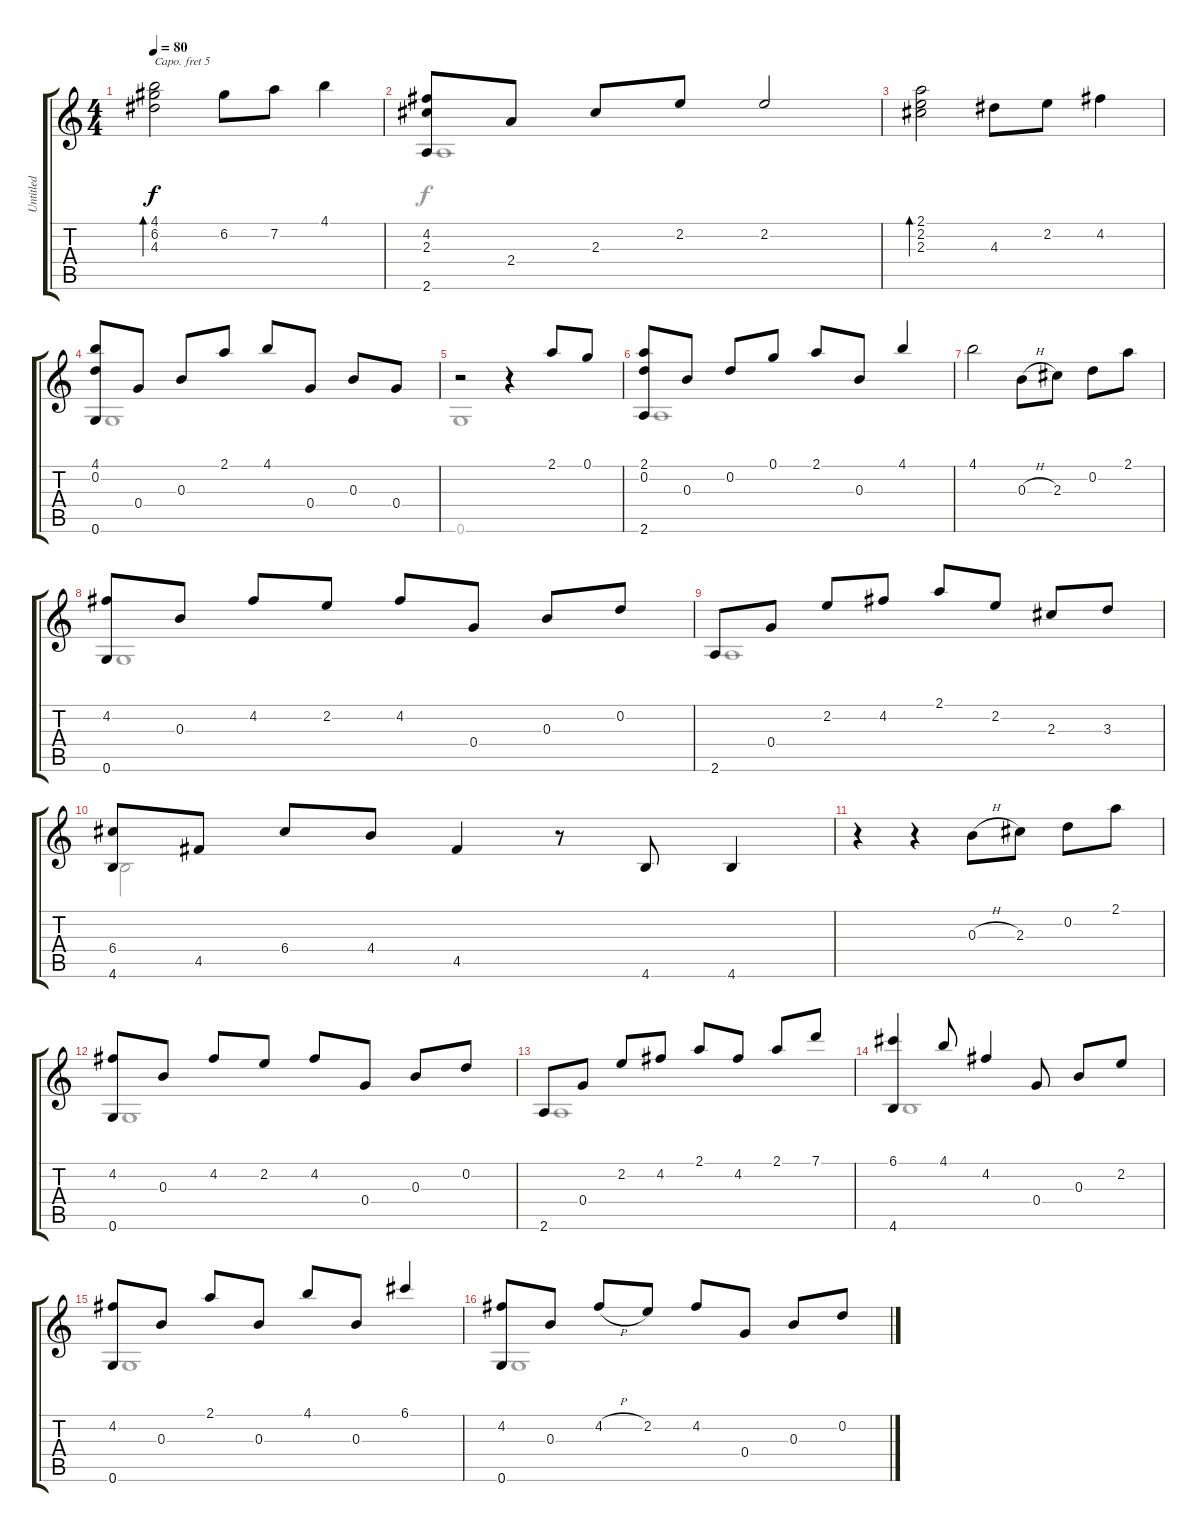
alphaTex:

\track ("Untitled" "Untitled") {instrument acousticguitarnylon}
\staff {score tabs}
\capo 5
\tuning (D4 A3 Gb3 D3 A2 D2) {hide}
\voice
\ts (4 4)
\tempo 80
\clef g2
\ks c
(4.1 6.2 4.3).2{bd 30 dy f} 6.2.8 7.2.8 4.1.4 |
(4.2 2.3 2.6).8 2.4.8 2.3.8 2.2.8 2.2.2 |
(2.1 2.2 2.3).2{bd 30} 4.3.8 2.2.8 4.2.4 |
(4.1 0.2 0.6).8 0.4.8 0.3.8 2.1.8 4.1.8 0.4.8 0.3.8 0.4.8 |
r.2 r.4 2.1.8 0.1.8 |
(2.1 0.2 2.6).8 0.3.8 0.2.8 0.1.8 2.1.8 0.3.8 4.1.4 |
4.1.2 0.3{h}.8 2.3.8 0.2.8 2.1.8 |
(4.2 0.6).8 0.3.8 4.2.8 2.2.8 4.2.8 0.4.8 0.3.8 0.2.8 |
2.6.8 0.4.8 2.2.8 4.2.8 2.1.8 2.2.8 2.3.8 3.3.8 |
(6.4 4.6).8 4.5.8 6.4.8 4.4.8 4.5.4 r.8 4.6.8 4.6.4 |
r.4 r.4 0.3{h}.8 2.3.8 0.2.8 2.1.8 |
(4.2 0.6).8 0.3.8 4.2.8 2.2.8 4.2.8 0.4.8 0.3.8 0.2.8 |
2.6.8 0.4.8 2.2.8 4.2.8 2.1.8 4.2.8 2.1.8 7.1.8 |
(6.1 4.6).4 4.1.8 4.2.4 0.4.8 0.3.8 2.2.8 |
(4.2 0.6).8 0.3.8 2.1.8 0.3.8 4.1.8 0.3.8 6.1.4 |
(4.2 0.6).8 0.3.8 4.2{h}.8 2.2.8 4.2.8 0.4.8 0.3.8 0.2.8
\voice
\clef g2
\ottava regular
\simile none
\ks c
|
2.6.1 |
|
0.6.1 |
0.6.1 |
2.6.1 |
|
0.6.1 |
2.6.1 |
4.6.2 |
|
0.6.1 |
2.6.1 |
4.6.1 |
0.6.1 |
0.6.1
